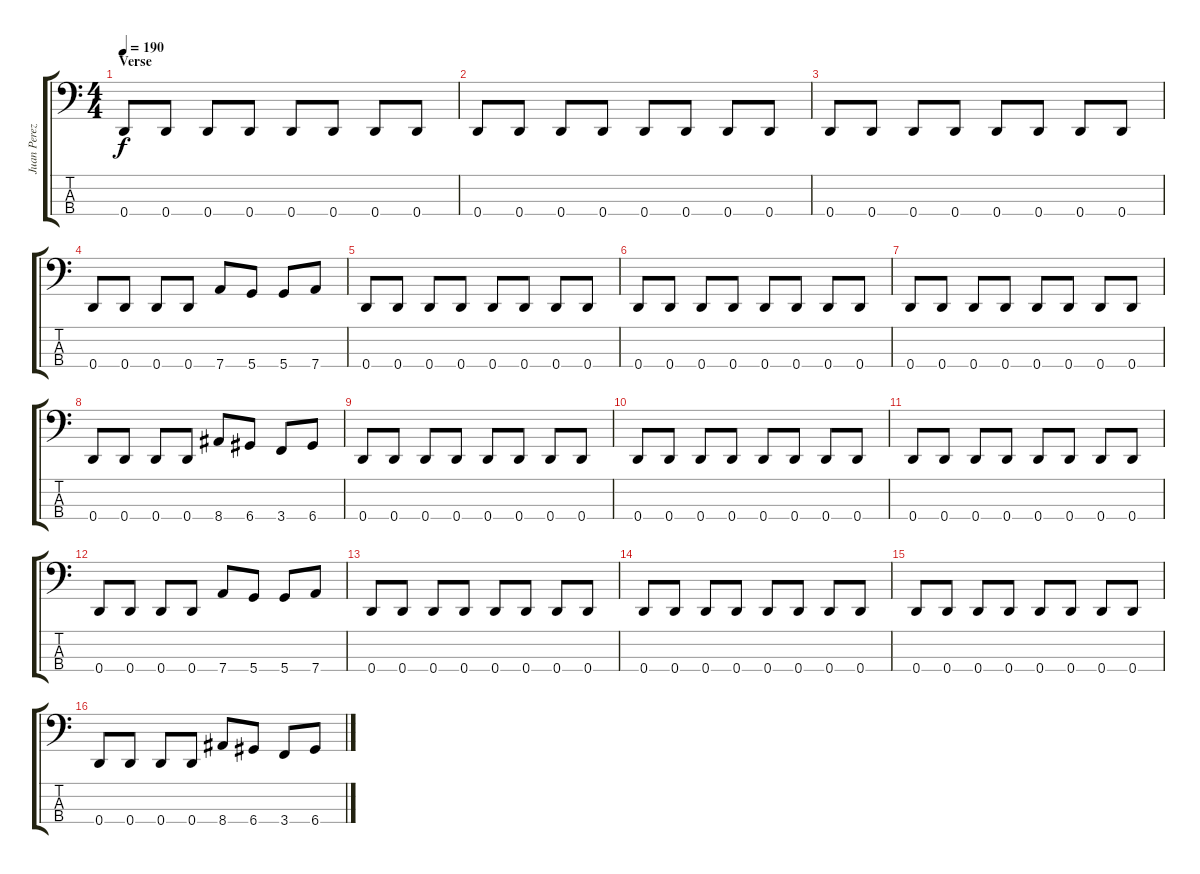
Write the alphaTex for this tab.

\track ("Juan Perez" "Juan Perez") {instrument electricbassfinger}
\staff {score tabs}
\tuning (G2 D2 A1 D1) {hide}
\ts (4 4)
\section ("" "Verse")
\tempo 190
\clef f4
\ks c
0.4.8{dy f} 0.4.8 0.4.8 0.4.8 0.4.8 0.4.8 0.4.8 0.4.8 |
0.4.8 0.4.8 0.4.8 0.4.8 0.4.8 0.4.8 0.4.8 0.4.8 |
0.4.8 0.4.8 0.4.8 0.4.8 0.4.8 0.4.8 0.4.8 0.4.8 |
0.4.8 0.4.8 0.4.8 0.4.8 7.4.8 5.4.8 5.4.8 7.4.8 |
0.4.8 0.4.8 0.4.8 0.4.8 0.4.8 0.4.8 0.4.8 0.4.8 |
0.4.8 0.4.8 0.4.8 0.4.8 0.4.8 0.4.8 0.4.8 0.4.8 |
0.4.8 0.4.8 0.4.8 0.4.8 0.4.8 0.4.8 0.4.8 0.4.8 |
0.4.8 0.4.8 0.4.8 0.4.8 8.4.8 6.4.8 3.4.8 6.4.8 |
0.4.8 0.4.8 0.4.8 0.4.8 0.4.8 0.4.8 0.4.8 0.4.8 |
0.4.8 0.4.8 0.4.8 0.4.8 0.4.8 0.4.8 0.4.8 0.4.8 |
0.4.8 0.4.8 0.4.8 0.4.8 0.4.8 0.4.8 0.4.8 0.4.8 |
0.4.8 0.4.8 0.4.8 0.4.8 7.4.8 5.4.8 5.4.8 7.4.8 |
0.4.8 0.4.8 0.4.8 0.4.8 0.4.8 0.4.8 0.4.8 0.4.8 |
0.4.8 0.4.8 0.4.8 0.4.8 0.4.8 0.4.8 0.4.8 0.4.8 |
0.4.8 0.4.8 0.4.8 0.4.8 0.4.8 0.4.8 0.4.8 0.4.8 |
0.4.8 0.4.8 0.4.8 0.4.8 8.4.8 6.4.8 3.4.8 6.4.8
